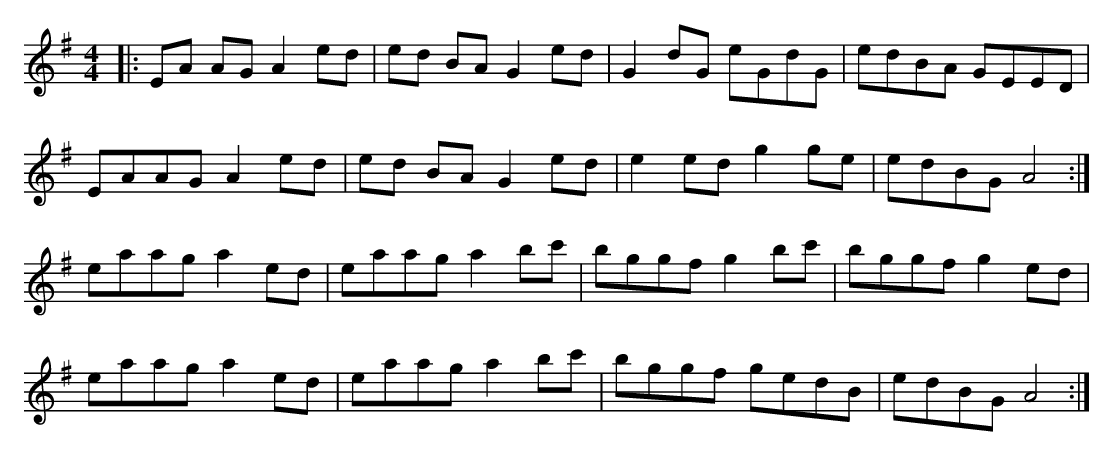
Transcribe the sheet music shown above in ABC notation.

X:1
M:4/4
K:G
|:EA AG A2 ed|ed BA G2 ed|G2dG eGdG|edBA GEED|
EAAG A2 ed|ed BA G2 ed|e2 ed g2 ge|edBG A4:|
eaag a2 ed|eaag a2 bc'|bggf g2 bc'|bggf g2 ed|
eaag a2 ed|eaag a2 bc'|bggf gedB|edBG A4:|
